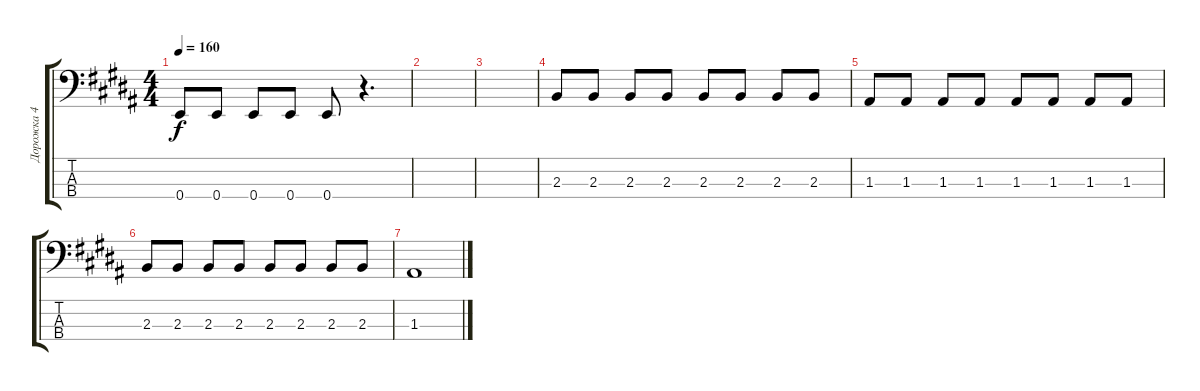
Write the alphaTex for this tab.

\track ("Дорожка 4" "Дорожка 4") {instrument electricbassfinger}
\staff {score tabs}
\tuning (G2 D2 A1 E1) {hide}
\ts (4 4)
\tempo 160
\clef f4
\ks b
0.4.8{dy f} 0.4.8 0.4.8 0.4.8 0.4.8 r.4{d} |
|
|
2.3.8 2.3.8 2.3.8 2.3.8 2.3.8 2.3.8 2.3.8 2.3.8 |
1.3.8 1.3.8 1.3.8 1.3.8 1.3.8 1.3.8 1.3.8 1.3.8 |
2.3.8 2.3.8 2.3.8 2.3.8 2.3.8 2.3.8 2.3.8 2.3.8 |
1.3.1
